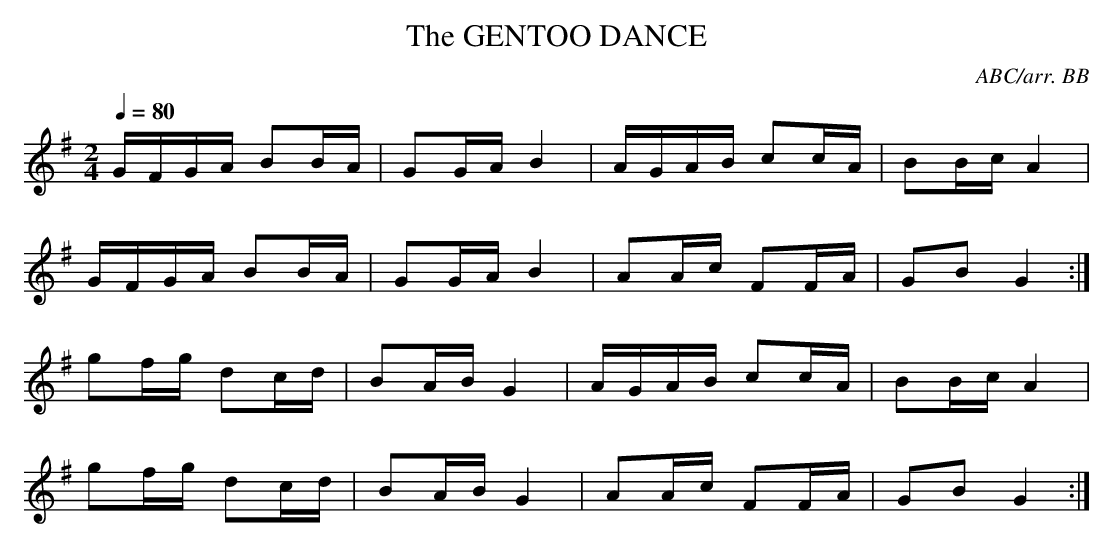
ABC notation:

X:1
T:GENTOO DANCE, The
C:ABC/arr. BB
L:1/16
M:2/4
Q:1/4=80
K:G
GFGA B2BA|G2GA B4|AGAB c2cA|B2Bc A4|
GFGA B2BA|G2GA B4|A2Ac F2FA|G2B2 G4 :|
g2fg d2cd|B2AB G4|AGAB c2cA|B2Bc A4|
g2fg d2cd|B2AB G4|A2Ac F2FA|G2B2 G4 :|
